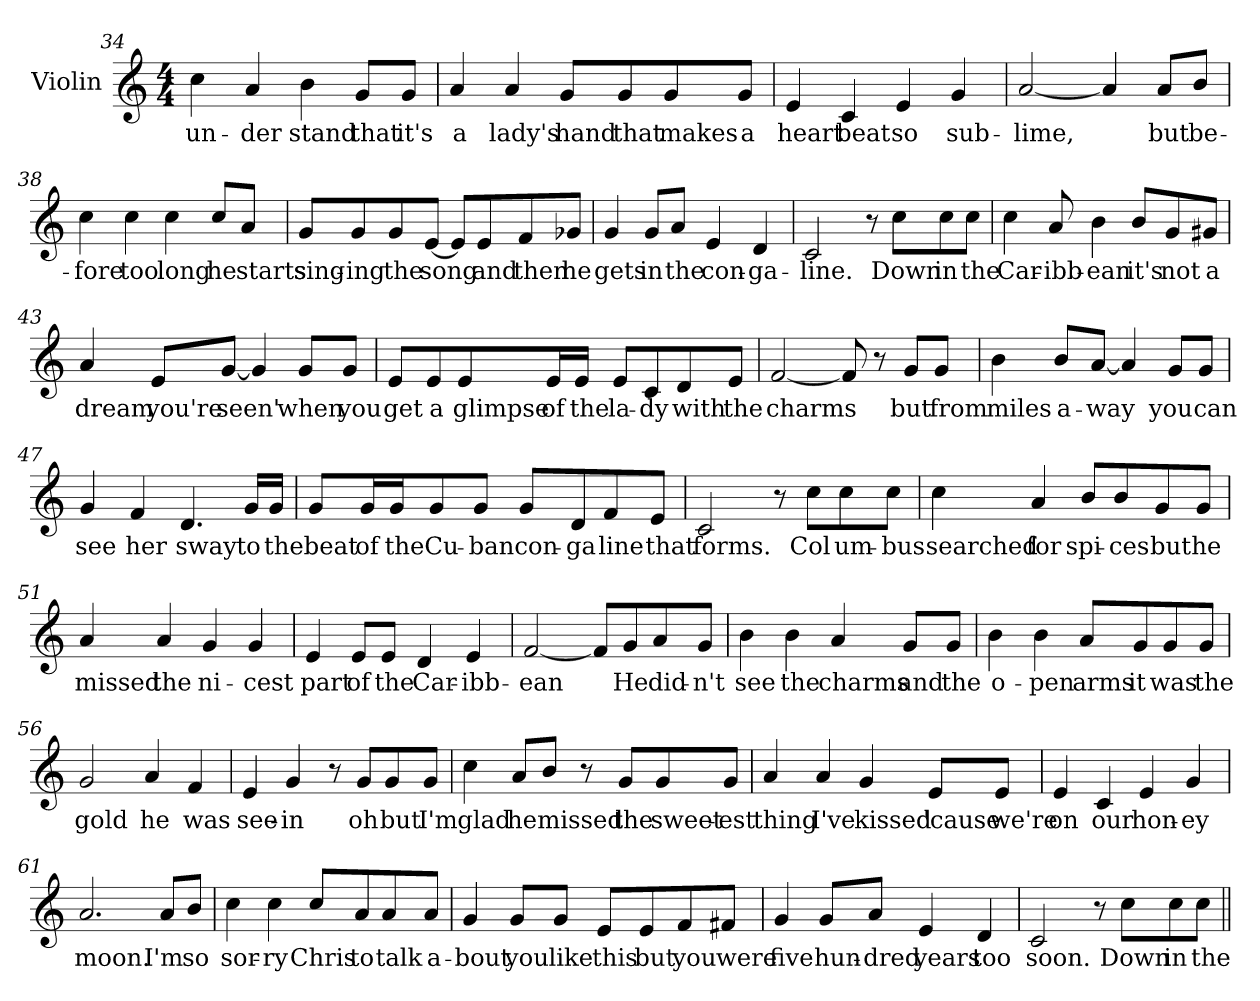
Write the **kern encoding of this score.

**kern	**text
*part1	*part1
*staff1	*staff1
*I"Violin	*
*I'Vln	*
*clefG2	*
*k[]	*
*C:	*
*M4/4	*
=34	=34
4cc\	un-
4a/	-der
4b\	stand
8g/L	that
8g/J	it's
=35	=35
4a/	a
4a/	lady's
8g/L	hand
8g/	that
8g/	makes
8g/J	a
=36	=36
4e/	heart
4c/	beat
4e/	so
4g/	sub-
!!LO:LB:g=z
=37	=37
[2a/	-lime,
4a/]	.
8a/L	but
8b/J	be-
=38	=38
4cc\	-fore
4cc\	too
4cc\	long
8cc/L	he
8a/J	starts
=39	=39
8g/L	sing-
8g/	-ing
8g/	the
[8e/J	song
8e/L]	.
8e/	and
8f/	then
8g-X/J	he
!!LO:LB:g=z
=40	=40
4g/	gets
8g/L	in
8a/J	the
4e/	con-
4d/	-ga-
=41	=41
2c/	-line.
8r	.
8cc\L	Down
8cc\	in
8cc\J	the
=42	=42
4cc\	Car-
8a/	-ibb-
4b\	-ean
8b/L	it's
8g/	not
8g#X/J	a
=43	=43
4a/	dream
8e/L	you're
[8g/J	seen'
4g/]	.
8g/L	when
8g/J	you
!!LO:LB:g=z
=44	=44
8e/L	get
8e/	a
8e/	glimpse
16e/L	of
16e/JJ	the
8e/L	la-
8c/	-dy
8d/	with
8e/J	the
=45	=45
[2f/	charms
8f/]	.
8r	.
8g/L	but
8g/J	from
=46	=46
4b\	miles
8b/L	a-
[8a/J	-way
4a/]	.
8g/L	you
8g/J	can
=47	=47
4g/	see
4f/	her
4.d/	sway
16g/LL	to
16g/JJ	the
!!LO:LB:g=z
=48	=48
8g/L	beat
16g/L	of
16g/J	the
8g/	Cu-
8g/J	-ban
8g/L	con-
8d/	-ga
8f/	line
8e/J	that
=49	=49
2c/	forms.
8r	.
8cc\L	Col
8cc\	um-
8cc\J	-bus
=50	=50
4cc\	searched
4a/	for
8b/L	spi-
8b/	-ces
8g/	but
8g/J	he
=51	=51
4a/	missed
4a/	the
4g/	ni-
4g/	-cest
!!LO:LB:g=z
=52	=52
4e/	part
8e/L	of
8e/J	the
4d/	Car-
4e/	-ibb-
=53	=53
[2f/	-ean
8f/L]	.
8g/	He
8a/	did-
8g/J	-n't
=54	=54
4b\	see
4b\	the
4a/	charms
8g/L	and
8g/J	the
=55	=55
4b\	o-
4b\	-pen
8a/L	arms
8g/	it
8g/	was
8g/J	the
=56	=56
2g/	gold
4a/	he
4f/	was
!!LO:LB:g=z
=57	=57
4e/	see-
4g/	-in
8r	.
8g/L	oh
8g/	but
8g/J	I'm
=58	=58
4cc\	glad
8a/L	he
8b/J	missed
8r	.
8g/L	the
8g/	sweet-
8g/J	-est
=59	=59
4a/	thing
4a/	I've
4g/	kissed
8e/L	'cause
8e/J	we're
=60	=60
4e/	on
4c/	our
4e/	hon-
4g/	-ey
!!LO:LB:g=z
=61	=61
2.a/	moon.
8a/L	I'm
8b/J	so
=62	=62
4cc\	sor-
4cc\	-ry
8cc/L	Chris
8a/	to
8a/	talk
8a/J	a-
=63	=63
4g/	-bout
8g/L	you
8g/J	like
8e/L	this
8e/	but
8f/	you
8f#X/J	were
=64	=64
4g/	five
8g/L	hun-
8a/J	-dred
4e/	years
4d/	too
!!LO:LB:g=z
=65	=65
2c/	soon.
8r	.
8cc\L	Down
8cc\	in
8cc\J	the
=||	=||
*-	*-
